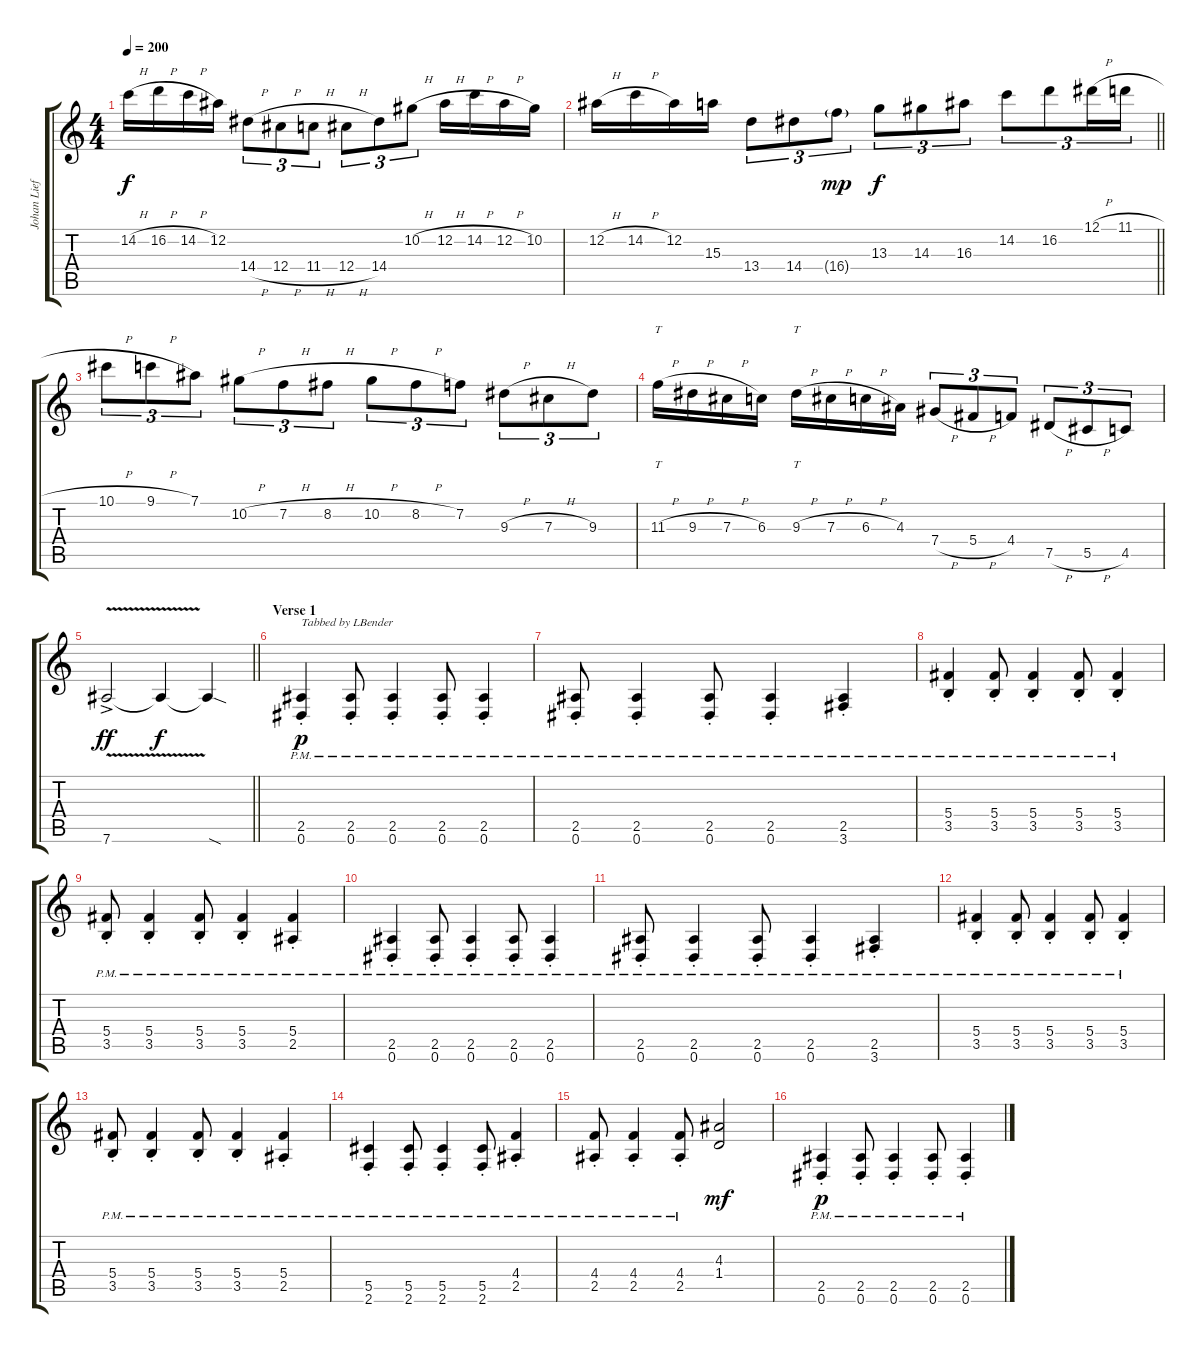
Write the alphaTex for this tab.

\track ("Johan Liefvendahl" "Johan Lief") {instrument overdrivenguitar}
\staff {score tabs}
\tuning (Eb4 Bb3 Gb3 Db3 Ab2 Eb2) {hide}
\ts (4 4)
\tempo 200
\clef g2
\ks c
14.2{h}.16{dy f} 16.2{h}.16 14.2{h}.16 12.2.16 14.4{h}.8{tu (3 2)} 12.4{h}.8{tu (3 2)} 11.4{h}.8{tu (3 2)} 12.4{h}.8{tu (3 2)} 14.4.8{tu (3 2)} 10.2{h}.8{tu (3 2)} 12.2{h}.16 14.2{h}.16 12.2{h}.16 10.2.16 |
\barLineRight lightlight
12.2{h}.16 14.2{h}.16 12.2.16 15.3.16 13.4.8{tu (3 2)} 14.4.8{tu (3 2)} 16.4{g}.8{tu (3 2) dy mp} 13.3.8{tu (3 2) dy f} 14.3.8{tu (3 2)} 16.3.8{tu (3 2)} 14.2.8{tu (3 2)} 16.2.8{tu (3 2)} 12.1{h}.16{tu (3 2)} 11.1{h}.16{tu (3 2)} |
10.1{h}.8{tu (3 2)} 9.1{h}.8{tu (3 2)} 7.1.8{tu (3 2)} 10.2{h}.8{tu (3 2)} 7.2{h}.8{tu (3 2)} 8.2{h}.8{tu (3 2)} 10.2{h}.8{tu (3 2)} 8.2{h}.8{tu (3 2)} 7.2.8{tu (3 2)} 9.3{h}.8{tu (3 2)} 7.3{h}.8{tu (3 2)} 9.3.8{tu (3 2)} |
11.3{h}.16{tt} 9.3{h}.16 7.3{h}.16 6.3.16 9.3{h}.16{tt} 7.3{h}.16 6.3{h}.16 4.3.16 7.4{h}.8{tu (3 2)} 5.4{h}.8{tu (3 2)} 4.4.8{tu (3 2)} 7.5{h}.8{tu (3 2)} 5.5{h}.8{tu (3 2)} 4.5.8{tu (3 2)} |
\barLineRight lightlight
7.6{v ac}.2{dy ff} 7.6{t}.4{dy f} 7.6{sod t}.4 |
\section ("" "Verse 1")
(2.5{st} 0.6{pm st}).4{txt "Tabbed by LBender" dy p} (2.5{st} 0.6{pm st}).8 (2.5{st} 0.6{pm st}).4 (2.5{st} 0.6{pm st}).8 (2.5{st} 0.6{pm st}).4 |
(2.5{st} 0.6{pm st}).8 (2.5{st} 0.6{pm st}).4 (2.5{st} 0.6{pm st}).8 (2.5{st} 0.6{pm st}).4 (2.5{st} 3.6{pm st}).4 |
(5.4{st} 3.5{pm st}).4 (5.4{st} 3.5{pm st}).8 (5.4{st} 3.5{pm st}).4 (5.4{st} 3.5{pm st}).8 (5.4{st} 3.5{pm st}).4 |
(5.4{st} 3.5{pm st}).8 (5.4{st} 3.5{pm st}).4 (5.4{st} 3.5{pm st}).8 (5.4{st} 3.5{pm st}).4 (5.4{st} 2.5{pm st}).4 |
(2.5{st} 0.6{pm st}).4 (2.5{st} 0.6{pm st}).8 (2.5{st} 0.6{pm st}).4 (2.5{st} 0.6{pm st}).8 (2.5{st} 0.6{pm st}).4 |
(2.5{st} 0.6{pm st}).8 (2.5{st} 0.6{pm st}).4 (2.5{st} 0.6{pm st}).8 (2.5{st} 0.6{pm st}).4 (2.5{st} 3.6{pm st}).4 |
(5.4{st} 3.5{pm st}).4 (5.4{st} 3.5{pm st}).8 (5.4{st} 3.5{pm st}).4 (5.4{st} 3.5{pm st}).8 (5.4{st} 3.5{pm st}).4 |
(5.4{st} 3.5{pm st}).8 (5.4{st} 3.5{pm st}).4 (5.4{st} 3.5{pm st}).8 (5.4{st} 3.5{pm st}).4 (5.4{st} 2.5{pm st}).4 |
(5.5{st} 2.6{pm st}).4 (5.5{st} 2.6{pm st}).8 (5.5{st} 2.6{pm st}).4 (5.5{st} 2.6{pm st}).8 (4.4{pm st} 2.5{pm st}).4 |
(4.4{pm st} 2.5{pm st}).8 (4.4{pm st} 2.5{pm st}).4 (4.4{pm st} 2.5{pm st}).8 (4.3 1.4).2{dy mf} |
(2.5{st} 0.6{pm st}).4{dy p} (2.5{st} 0.6{pm st}).8 (2.5{st} 0.6{pm st}).4 (2.5{st} 0.6{pm st}).8 (2.5{st} 0.6{pm st}).4
